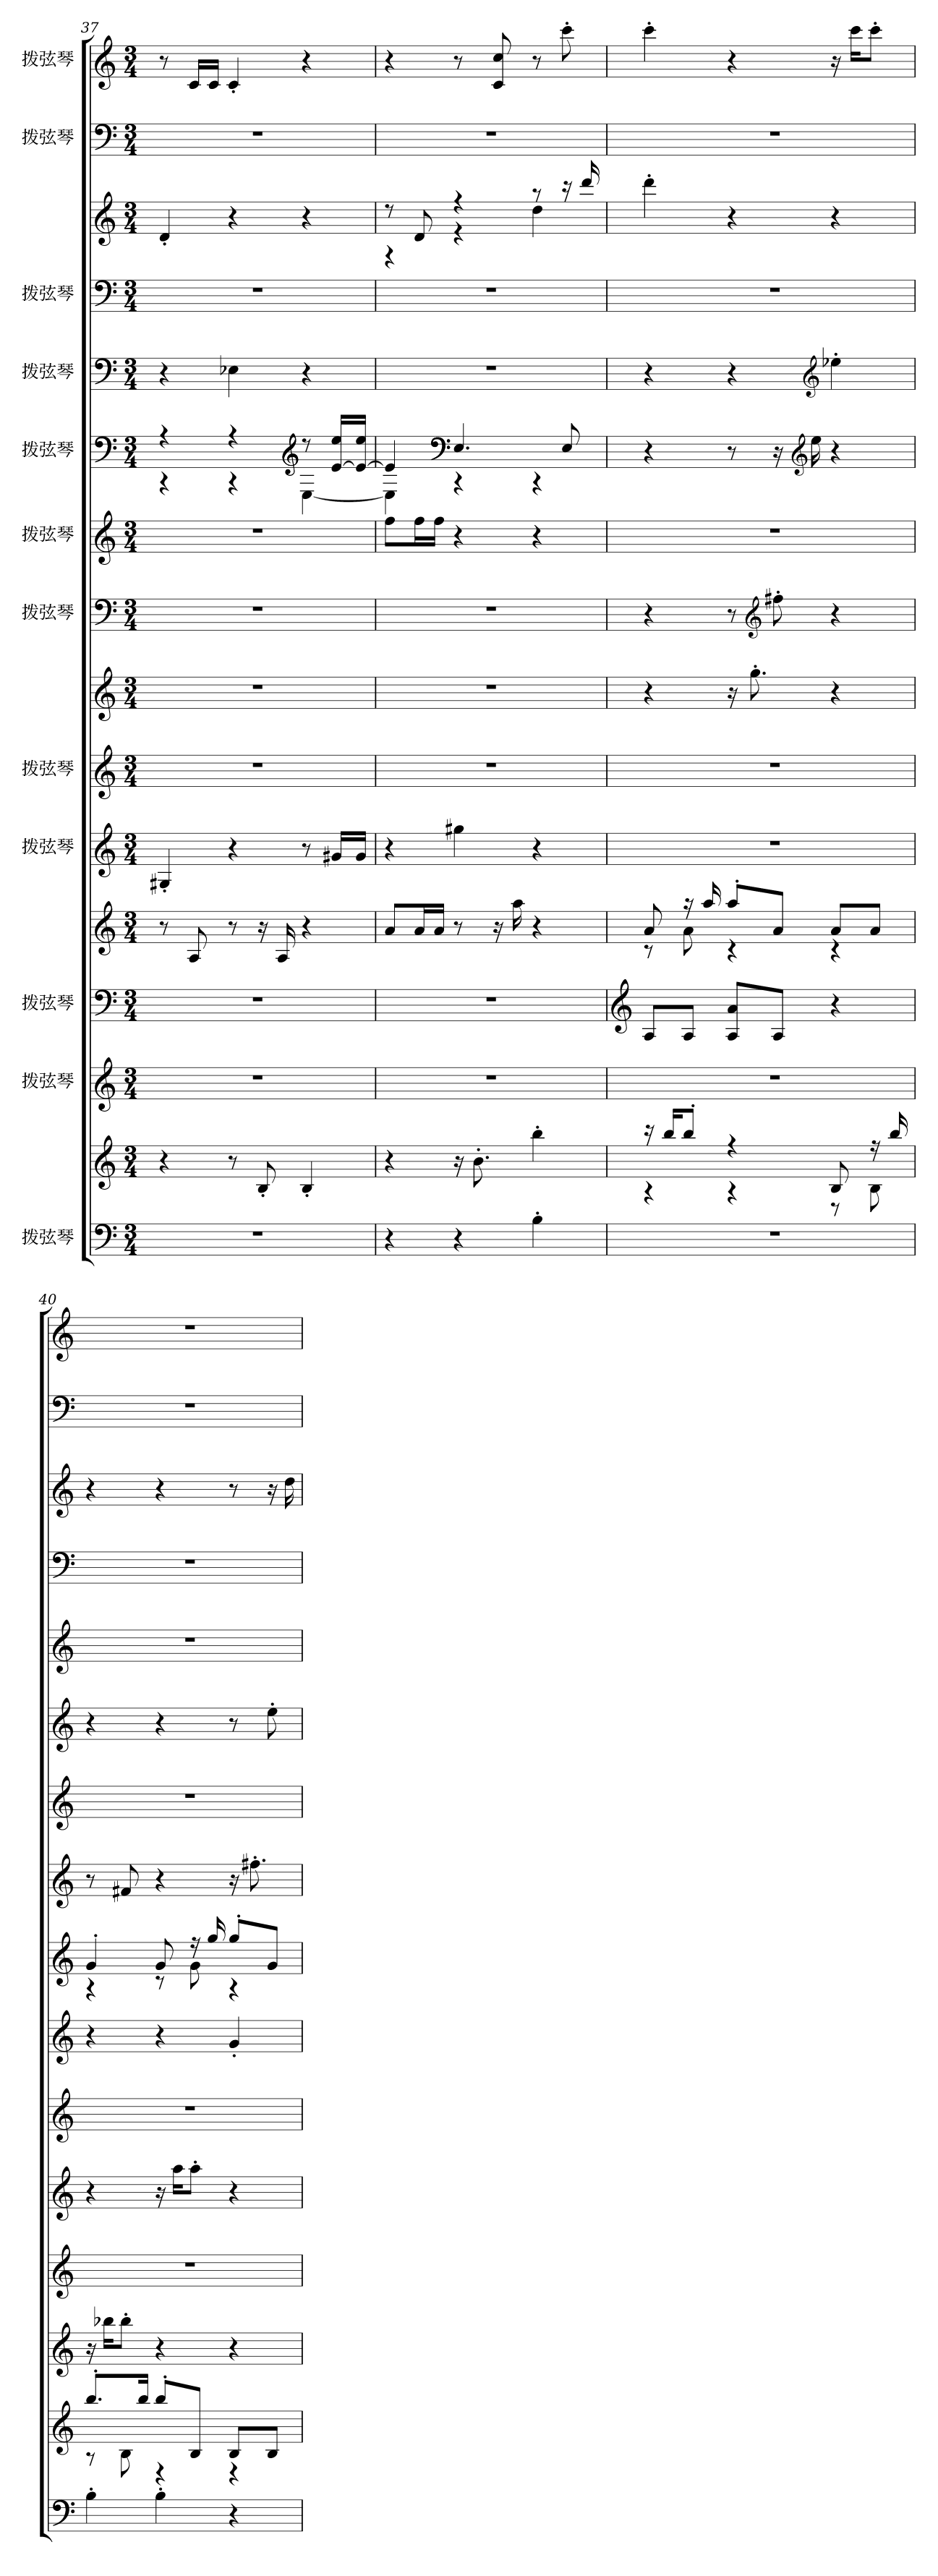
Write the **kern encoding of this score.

**kern	**kern	**kern	**kern	**kern	**kern	**kern	**kern	**kern	**kern	**kern	**kern	**kern	**kern	**kern	**kern
*part12	*part12	*part11	*part10	*part10	*part9	*part8	*part8	*part7	*part6	*part5	*part4	*part3	*part3	*part2	*part1
*staff16	*staff15	*staff14	*staff13	*staff12	*staff11	*staff10	*staff9	*staff8	*staff7	*staff6	*staff5	*staff4	*staff3	*staff2	*staff1
*I"拨弦琴	*	*I"拨弦琴	*I"拨弦琴	*	*I"拨弦琴	*I"拨弦琴	*	*I"拨弦琴	*I"拨弦琴	*I"拨弦琴	*I"拨弦琴	*I"拨弦琴	*	*I"拨弦琴	*I"拨弦琴
!!LO:PB:g=z
*clefF4	*clefG2	*clefG2	*clefF4	*clefG2	*clefG2	*clefG2	*clefG2	*clefF4	*clefG2	*clefF4	*clefF4	*clefF4	*clefG2	*clefF4	*clefG2
*k[]	*k[]	*k[]	*k[]	*k[]	*k[]	*k[]	*k[]	*k[]	*k[]	*k[]	*k[]	*k[]	*k[]	*k[]	*k[]
*M3/4	*M3/4	*M3/4	*M3/4	*M3/4	*M3/4	*M3/4	*M3/4	*M3/4	*M3/4	*M3/4	*M3/4	*M3/4	*M3/4	*M3/4	*M3/4
=37	=37	=37	=37	=37	=37	=37	=37	=37	=37	=37	=37	=37	=37	=37	=37
*	*	*	*	*	*	*	*	*	*	*^	*	*	*	*	*
2.r	4r	2.r	2.r	8r	4G#X'/	2.r	2.r	2.r	2.r	4r	4r	4r	2.r	4d'/	2.r	8r
.	.	.	.	8A/	.	.	.	.	.	.	.	.	.	.	.	16c/LL
.	.	.	.	.	.	.	.	.	.	.	.	.	.	.	.	16c/JJ
.	8r	.	.	8r	4r	.	.	.	.	4r	4r	4E-X\	.	4r	.	4c'/
.	8B'/	.	.	16r	.	.	.	.	.	.	.	.	.	.	.	.
.	.	.	.	16A/	.	.	.	.	.	.	.	.	.	.	.	.
*	*	*	*	*	*	*	*	*	*	*clefG2	*	*	*	*	*	*
.	4B'/	.	.	4r	8r	.	.	.	.	8r	[4E\	4r	.	4r	.	4r
.	.	.	.	.	16g#X/LL	.	.	.	.	[16e/ 16ee/LL	.	.	.	.	.	.
.	.	.	.	.	16g#/JJ	.	.	.	.	16e/_ 16ee/JJ	.	.	.	.	.	.
=38	=38	=38	=38	=38	=38	=38	=38	=38	=38	=38	=38	=38	=38	=38	=38	=38
*	*	*	*	*	*	*	*	*	*	*	*	*	*	*^	*	*
4r	4r	2.r	2.r	8a/L	4r	2.r	2.r	2.r	8ff\L	4e/]	4E\]	2.r	2.r	8r	4r	2.r	4r
.	.	.	.	16a/L	.	.	.	.	16ff\L	.	.	.	.	8d/	.	.	.
.	.	.	.	16a/JJ	.	.	.	.	16ff\JJ	.	.	.	.	.	.	.	.
*	*	*	*	*	*	*	*	*	*	*clefF4	*	*	*	*	*	*	*
4r	16r	.	.	8r	4gg#X\	.	.	.	4r	4.E/	4r	.	.	4r	4r	.	8r
.	8.b'\	.	.	.	.	.	.	.	.	.	.	.	.	.	.	.	.
.	.	.	.	16r	.	.	.	.	.	.	.	.	.	.	.	.	8c/ 8cc/
.	.	.	.	16aa\	.	.	.	.	.	.	.	.	.	.	.	.	.
4B'\	4bb'\	.	.	4r	4r	.	.	.	4r	.	4r	.	.	8r	4dd\	.	8r
.	.	.	.	.	.	.	.	.	.	8E/	.	.	.	16r	.	.	8ccc'\
.	.	.	.	.	.	.	.	.	.	.	.	.	.	16ddd/	.	.	.
*	*	*	*	*	*	*	*	*	*	*v	*v	*	*	*v	*v	*	*
!!LO:PB:g=z
=39	=39	=39	=39	=39	=39	=39	=39	=39	=39	=39	=39	=39	=39	=39	=39
*	*	*	*clefG2	*	*	*	*	*	*	*	*	*	*	*	*
*	*^	*	*	*^	*	*	*	*	*	*	*	*	*	*	*
2.r	16r	4r	2.r	8A/L	8a/	8r	2.r	2.r	4r	4r	2.r	4r	4r	2.r	4ddd'\	2.r	4ccc'\
.	16bb/KL	.	.	.	.	.	.	.	.	.	.	.	.	.	.	.	.
.	8bb'/J	.	.	8A/J	16r	8a\	.	.	.	.	.	.	.	.	.	.	.
.	.	.	.	.	16aa/	.	.	.	.	.	.	.	.	.	.	.	.
.	4r	4r	.	8A/ 8a/L	8aa'/L	4r	.	.	16r	8r	.	8r	4r	.	4r	.	4r
.	.	.	.	.	.	.	.	.	8.gg'\	.	.	.	.	.	.	.	.
*	*	*	*	*	*	*	*	*	*	*clefG2	*	*	*	*	*	*	*
.	.	.	.	8A/J	8a/J	.	.	.	.	8ff#X'\	.	16r	.	.	.	.	.
*	*	*	*	*	*	*	*	*	*	*	*	*clefG2	*	*	*	*	*
.	.	.	.	.	.	.	.	.	.	.	.	16ee\	.	.	.	.	.
*	*	*	*	*	*	*	*	*	*	*	*	*	*clefG2	*	*	*	*
.	8B/	8r	.	4r	8a/L	4r	.	.	4r	4r	.	4r	4ee-X'\	.	4r	.	16r
.	.	.	.	.	.	.	.	.	.	.	.	.	.	.	.	.	16ccc\KL
.	16r	8B\	.	.	8a/J	.	.	.	.	.	.	.	.	.	.	.	8ccc'\J
.	16bb/	.	.	.	.	.	.	.	.	.	.	.	.	.	.	.	.
*	*	*	*	*	*v	*v	*	*	*	*	*	*	*	*	*	*	*
=40	=40	=40	=40	=40	=40	=40	=40	=40	=40	=40	=40	=40	=40	=40	=40	=40
*	*	*	*	*	*	*	*	*^	*	*	*	*	*	*	*	*
4B'\	8.bb'/L	8r	16r	2.r	4r	2.r	4r	4g'/	4r	8r	2.r	4r	2.r	2.r	4r	2.r	2.r
.	.	.	16bb-X\KL	.	.	.	.	.	.	.	.	.	.	.	.	.	.
.	.	8B\	8bb-'\J	.	.	.	.	.	.	8f#X/	.	.	.	.	.	.	.
.	16bb/Jk	.	.	.	.	.	.	.	.	.	.	.	.	.	.	.	.
4B'\	8bb'/L	4r	4r	.	16r	.	4r	8g/	8r	4r	.	4r	.	.	4r	.	.
.	.	.	.	.	16aa\KL	.	.	.	.	.	.	.	.	.	.	.	.
.	8B/J	.	.	.	8aa'\J	.	.	16r	8g\	.	.	.	.	.	.	.	.
.	.	.	.	.	.	.	.	16gg/	.	.	.	.	.	.	.	.	.
4r	8B/L	4r	4r	.	4r	.	4g'/	8gg'/L	4r	16r	.	8r	.	.	8r	.	.
.	.	.	.	.	.	.	.	.	.	8.ff#X'\	.	.	.	.	.	.	.
.	8B/J	.	.	.	.	.	.	8g/J	.	.	.	8ee'\	.	.	16r	.	.
.	.	.	.	.	.	.	.	.	.	.	.	.	.	.	16dd\	.	.
*	*v	*v	*	*	*	*	*	*v	*v	*	*	*	*	*	*	*	*
=	=	=	=	=	=	=	=	=	=	=	=	=	=	=	=
*-	*-	*-	*-	*-	*-	*-	*-	*-	*-	*-	*-	*-	*-	*-	*-
